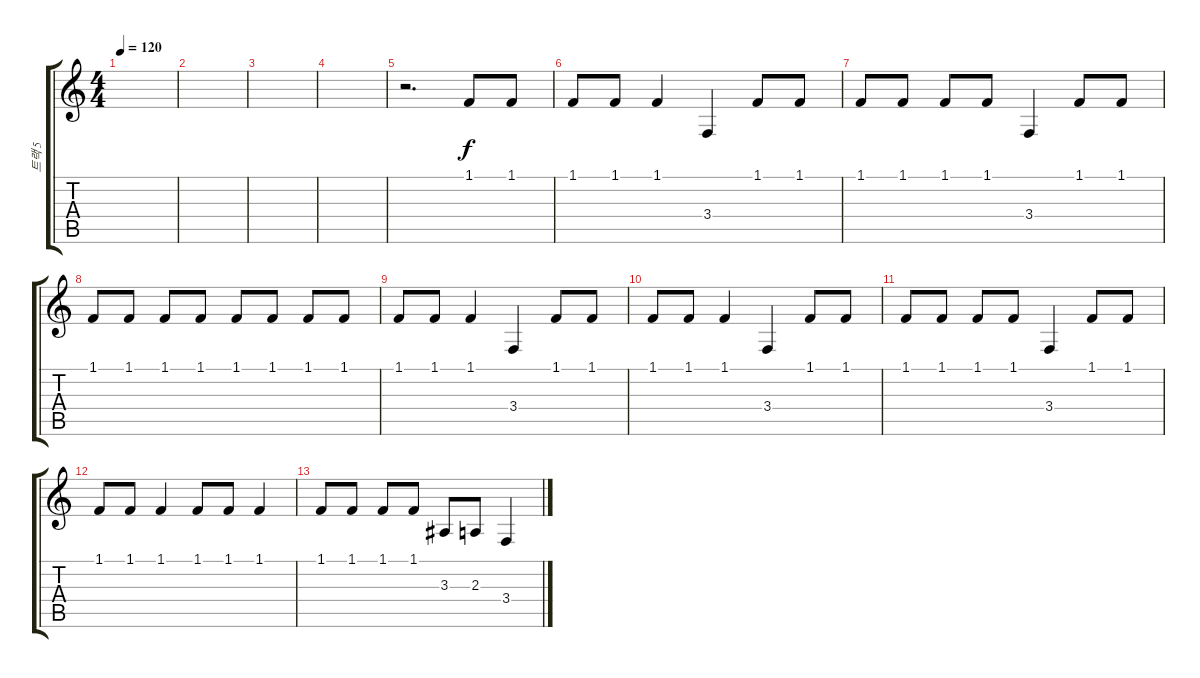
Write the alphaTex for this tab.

\track ("트랙 5" "트랙 5") {instrument brightacousticpiano}
\staff {score tabs}
\tuning (E4 B3 G3 D3 A2 E2) {hide}
\ts (4 4)
\tempo 120
\clef g2
\ks c
|
|
|
|
r.2{d} 1.1.8 1.1.8 |
1.1.8 1.1.8 1.1.4 3.4.4 1.1.8 1.1.8 |
1.1.8 1.1.8 1.1.8 1.1.8 3.4.4 1.1.8 1.1.8 |
1.1.8 1.1.8 1.1.8 1.1.8 1.1.8 1.1.8 1.1.8 1.1.8 |
1.1.8 1.1.8 1.1.4 3.4.4 1.1.8 1.1.8 |
1.1.8 1.1.8 1.1.4 3.4.4 1.1.8 1.1.8 |
1.1.8 1.1.8 1.1.8 1.1.8 3.4.4 1.1.8 1.1.8 |
1.1.8 1.1.8 1.1.4 1.1.8 1.1.8 1.1.4 |
1.1.8 1.1.8 1.1.8 1.1.8 3.3.8 2.3.8 3.4.4
